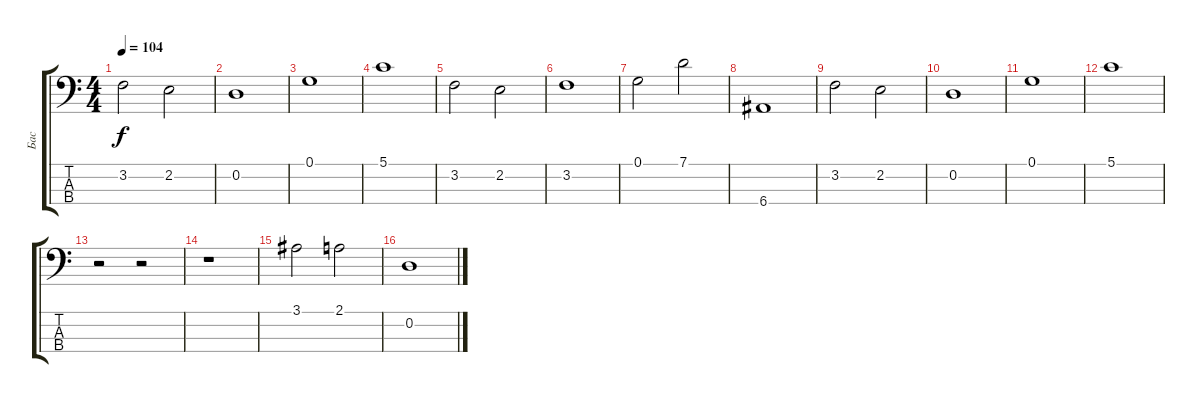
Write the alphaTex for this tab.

\track ("Бас" "Бас") {instrument electricbassfinger}
\staff {score tabs}
\tuning (G2 D2 A1 E1) {hide}
\ts (4 4)
\tempo 104
\clef f4
\ks c
3.2.2{dy f} 2.2.2 |
0.2.1 |
0.1.1 |
5.1.1 |
3.2.2 2.2.2 |
3.2.1 |
0.1.2 7.1.2 |
6.4.1 |
3.2.2 2.2.2 |
0.2.1 |
0.1.1 |
5.1.1 |
r.2 r.2 |
r.1 |
3.1.2 2.1.2 |
0.2.1
